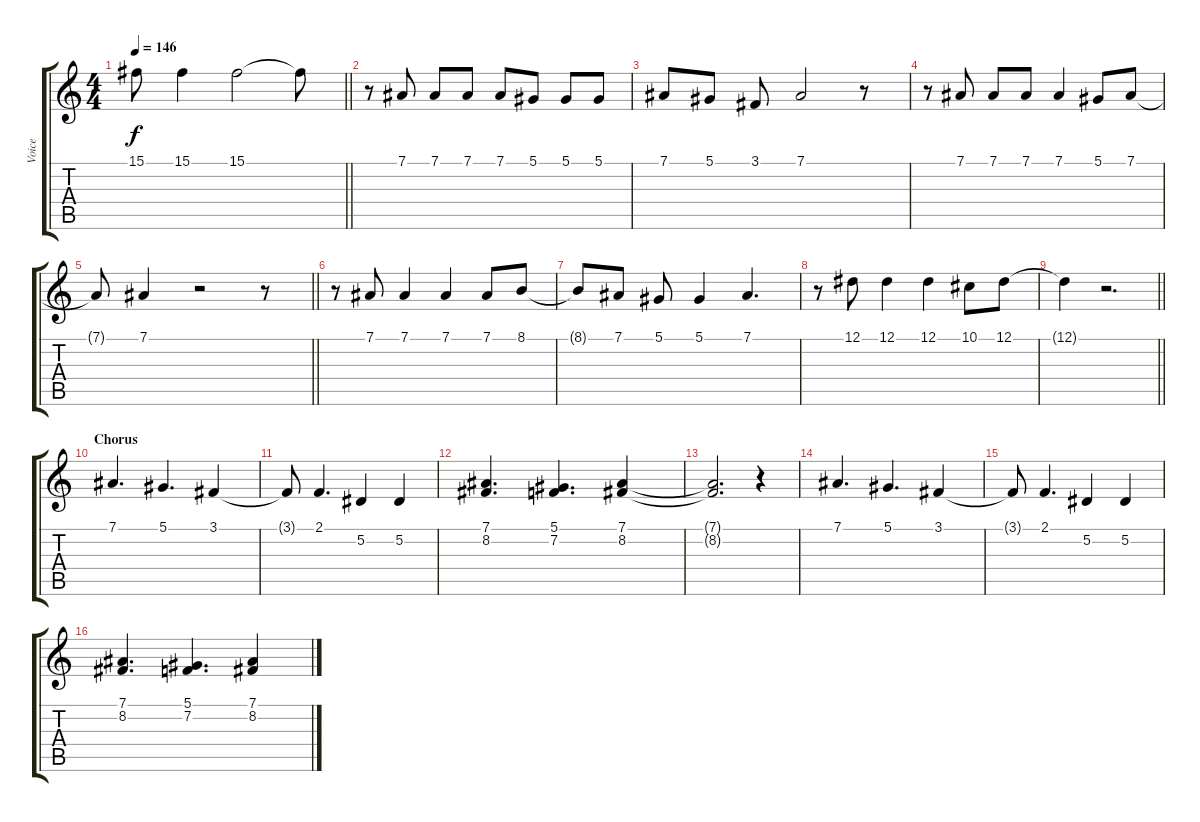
\track ("Voice" "Voice") {instrument oboe}
\staff {score tabs}
\tuning (Eb4 Bb3 Gb3 Db3 Ab2 Eb2) {hide}
\ts (4 4)
\tempo 146
\clef g2
\barLineRight lightlight
\ks c
15.1{t}.8{dy f} 15.1.4 15.1.2 15.1{t}.8 |
r.8 7.1.8 7.1.8 7.1.8 7.1.8 5.1.8 5.1.8 5.1.8 |
7.1.8 5.1.8 3.1.8 7.1.2 r.8 |
r.8 7.1.8 7.1.8 7.1.8 7.1.4 5.1.8 7.1.8 |
\barLineRight lightlight
7.1{t}.8 7.1.4 r.2 r.8 |
r.8 7.1.8 7.1.4 7.1.4 7.1.8 8.1.8 |
8.1{t}.8 7.1.8 5.1.8 5.1.4 7.1.4{d} |
r.8 12.1.8 12.1.4 12.1.4 10.1.8 12.1.8 |
\barLineRight lightlight
12.1{t}.4 r.2{d} |
\section ("" "Chorus")
7.1.4{d} 5.1.4{d} 3.1.4 |
3.1{t}.8 2.1.4{d} 5.2.4 5.2.4 |
(7.1 8.2).4{d} (5.1 7.2).4{d} (7.1 8.2).4 |
(7.1{t} 8.2{t}).2{d} r.4 |
7.1.4{d} 5.1.4{d} 3.1.4 |
3.1{t}.8 2.1.4{d} 5.2.4 5.2.4 |
(7.1 8.2).4{d} (5.1 7.2).4{d} (7.1 8.2).4
